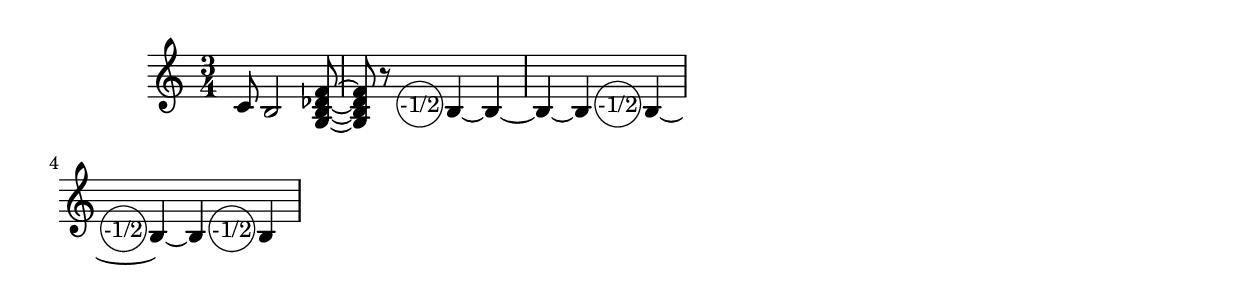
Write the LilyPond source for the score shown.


\header {
texidoc = "Space is allowed for the actual size of accidentals on tied notes."
}

\version "2.19.21"
\paper {ragged-right = ##t }
\relative {
  \clef treble
  \time 3/4
  c'8 b2  <g b des f>8 ~ |
  <g b des f>8 r
  % Large accidental
  \override Staff.Accidental.stencil =
  #(lambda (g)
     (let ((alt (ly:grob-property g 'alteration)))
       (grob-interpret-markup g
         (make-circle-markup (number->string alt)))))
  bes4 ~ bes ~ | bes ~ bes bes ~ | \break
  bes ~ bes bes
}

